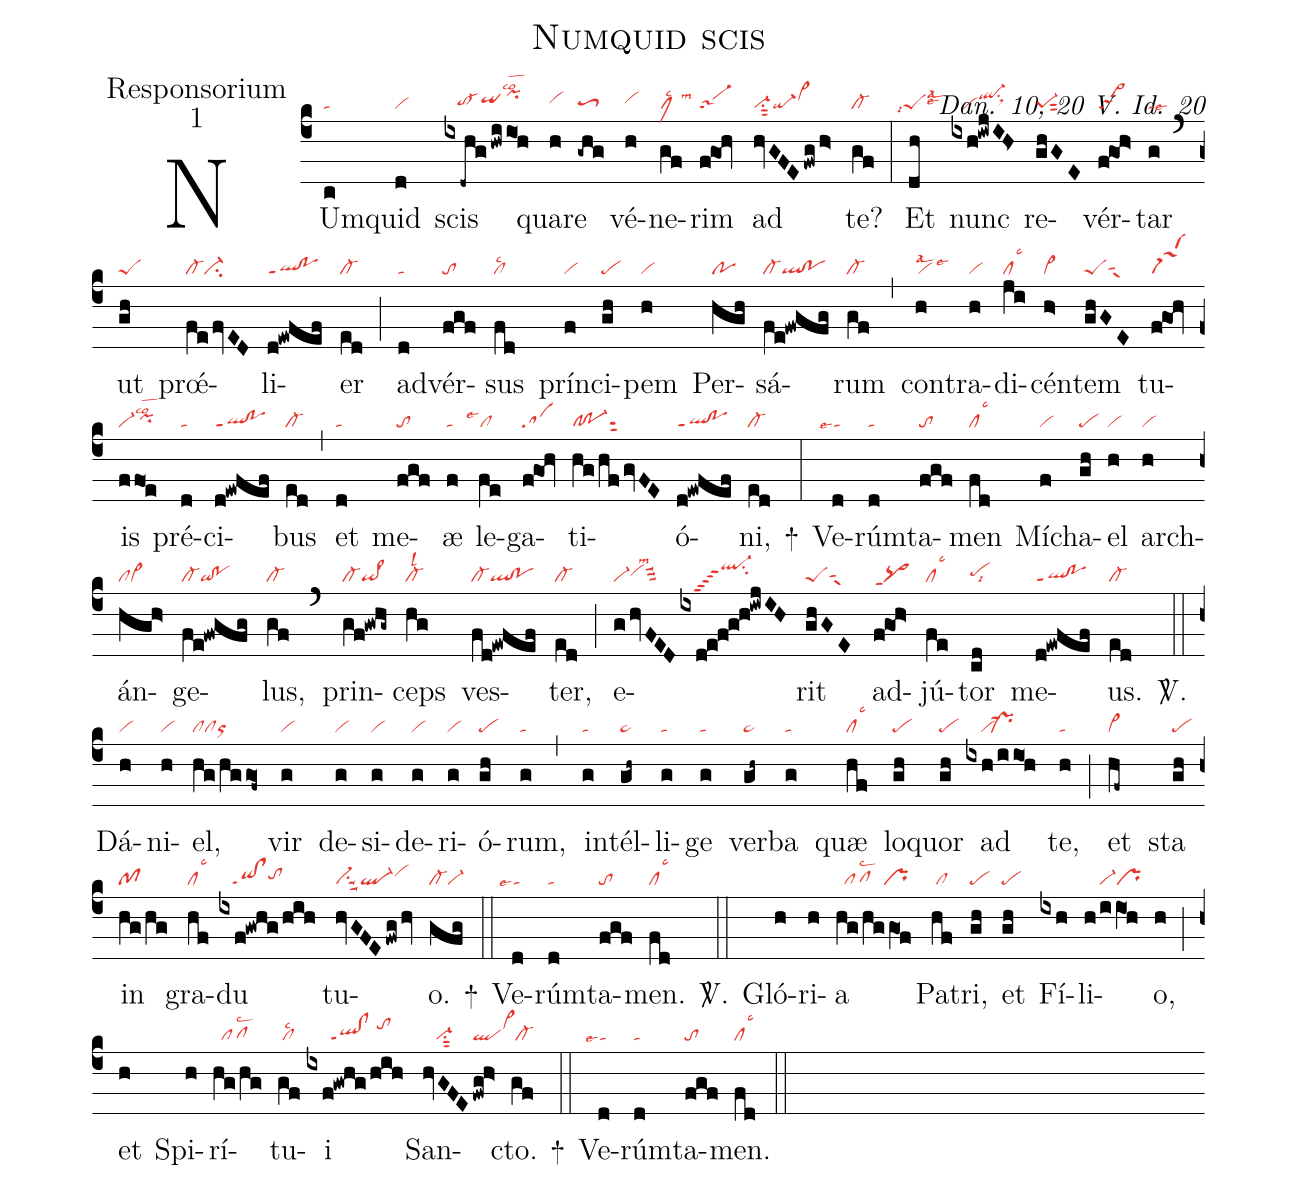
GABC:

name:Numquid scis;
office-part:Responsorium;
mode:1;
commentary:Dan. 10, 20 V. Id. 20;
nabc-lines:1;
%%
(c4)
NUm(c|ta)quid(d|vi) scis(ix-dhg/hwi/io1h|///to-hgqihhpihjlsco2)
qua(h|vihh)re(-ghg|toS3hg) vé(h|vihh)ne(gf|clMlsc2lsm3)rim(fgOh|sa-1) ad(hvGFEfwg/h>|vi-su1sut2qi-vi>hi) te?(gf|cl-) (:)
Et(dh|```peSlsal3lsi7lse6) nunc(ixh!iwjIH>|///viql-hisu1sux1) re(ghGE|pe-1sut2)vér(f!go1!h>|sa>2)tar(g|talse6) (`)
ut(gh|peS) prœ́(fefvED|cl-ci-)li(d!ewfef|ql!poppt1)er(ed|cl-) (;)
ad(d|ta)vér(fgf|to)sus(fd|cllsc2) prín(f|vi)ci(gh|pe)pem(h|vi) Per(hgh|po)sá(fe!fwgfg|cl-ql!po)rum(gf|cl-) (,)
con(h|vilsal2lse3)tra(h|vi)di(ji|cllsc3)cén(h>|vi>)tem(ghGE|peSsut1suw1) tu(fgOh|saM4)is(ffo1e|vi-pihhlsco2) pré(d|ta)ci(d!ewfef|ql!poppt1)bus(ed|cl-) (,)
et(d|ta) me(fgf|to)æ(f|ta) le(fe|```cllse1)ga(fgOh|sa)ti(hg/hfgvFE|cl!po-1sut2)ó(d!ewfef|ql!poppt1)ni,(ed|cl-) +(:)
Ve(d|```talse4)rúm(d|ta)ta(fgf|to)men(fd|cllsc3) Mí(f|vi)cha(gh|pe)el(h|vi) arch(h|vi)án(hgh>|clvi>)ge(fe!fwgfg|cl-qi!po)lus,(gf|cl-) (`)
prin(gf!gwhg~|cl-qi>)ceps(hg|cl-lsl2) ves(fd!ewfef|cl-ql!po)ter,(ed|cl-) (;)
e(ghvFED|vi-vihhsuu3lsm2|ixd!e!f!g!h!iwjIH|///ql-hjppt5su2)rit(ghGE|peSsut1suw1) ad(f!go1!h>|pq>ppt1)jú(fe|cllsc3)tor(cd|pehhlsi8) me(d!ewfef|ql!poppt1)us.(ed|cl-) <sp>V/</sp>.(::)
Dá(h|vi)ni(h|vi)el,(hg/hggo1f~|clclor) vir(g|vi) de(g|vi)si(g|vi)de(g|vi)ri(g|vi)ó(gh|pe)rum,(g|ta) (,)
in(g|ta)tél(gh~|ta>)li(g|ta)ge(g|ta) ver(gh~|ta>)ba(g|ta) quæ(hf|cllsc3) lo(gh|pe)quor(gh|pe) ad(ixh/iio1h|////vi`pr-) te,(h|ta) (;)
et(hf~|vi>) sta(gh|pe) in(hg/hg|pf) gra(hf|cllsc3)du(ixf!gwhg/hih|///qi!clppt1tohh) tu(hvGFEfwghv|vi-su1suu2ql-vihi)o.(gfg|cl-vi-) +(::)
Ve(d|```talse4)rúm(d|ta)ta(fgf|to)men.(fd|cllsc3) <sp>V/</sp>.(::)
Gló(h)ri(h)a(hg/hg/gO1f|//pflsc2/pr) Pa(hf|/cl)tri,(gh|pe) et(gh|pe) Fí(ixh)li(h/iiO1h|////vi-pr)o,(h) (;)
et(h) Spi(h)rí(hg/hg|//pflsc2)tu(gf|/cllsc2)i(ixf!gwhg/hih|//////ql!clppt1/tohj) San(hvGFE|///vi-su1sut2|fwg!h>|qlvi>hj)cto.(gf|/cl-) +(::)
Ve(d|```talse4)rúm(d|ta)ta(fgf|to)men.(fd|cllsc3) (::)
